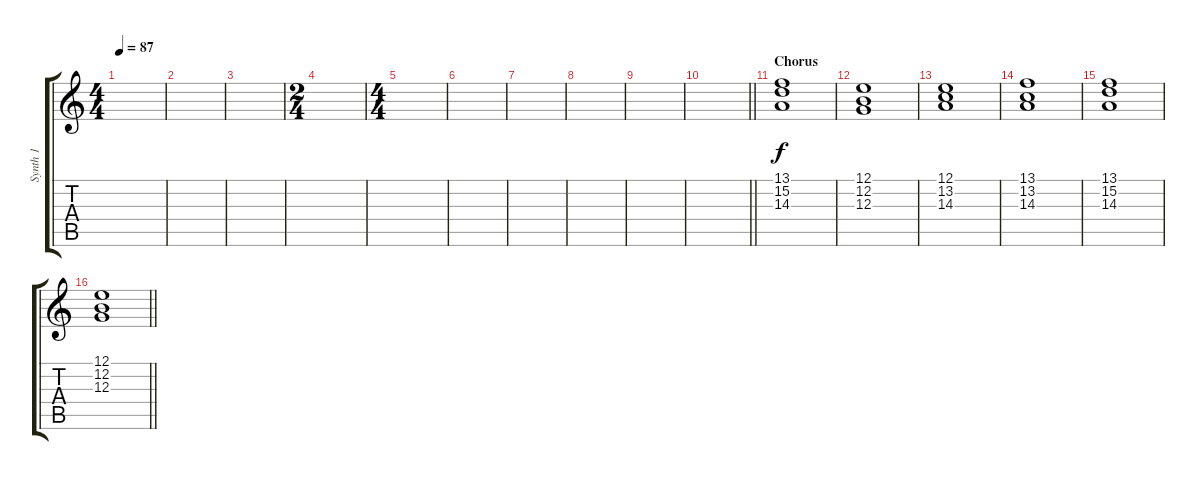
\track ("Synth 1" "Synth 1") {instrument synthstrings1}
\staff {score tabs}
\tuning (E4 B3 G3 D3 A2 E2) {hide}
\ts (4 4)
\tempo 87
\clef g2
\ks c
|
|
|
\ts (2 4)
|
\ts (4 4)
|
|
|
|
|
\barLineRight lightlight
|
\section ("" "Chorus")
(13.1 15.2 14.3).1 |
(12.1 12.2 12.3).1 |
(12.1 13.2 14.3).1 |
(13.1 13.2 14.3).1 |
(13.1 15.2 14.3).1 |
\barLineRight lightlight
(12.1 12.2 12.3).1
